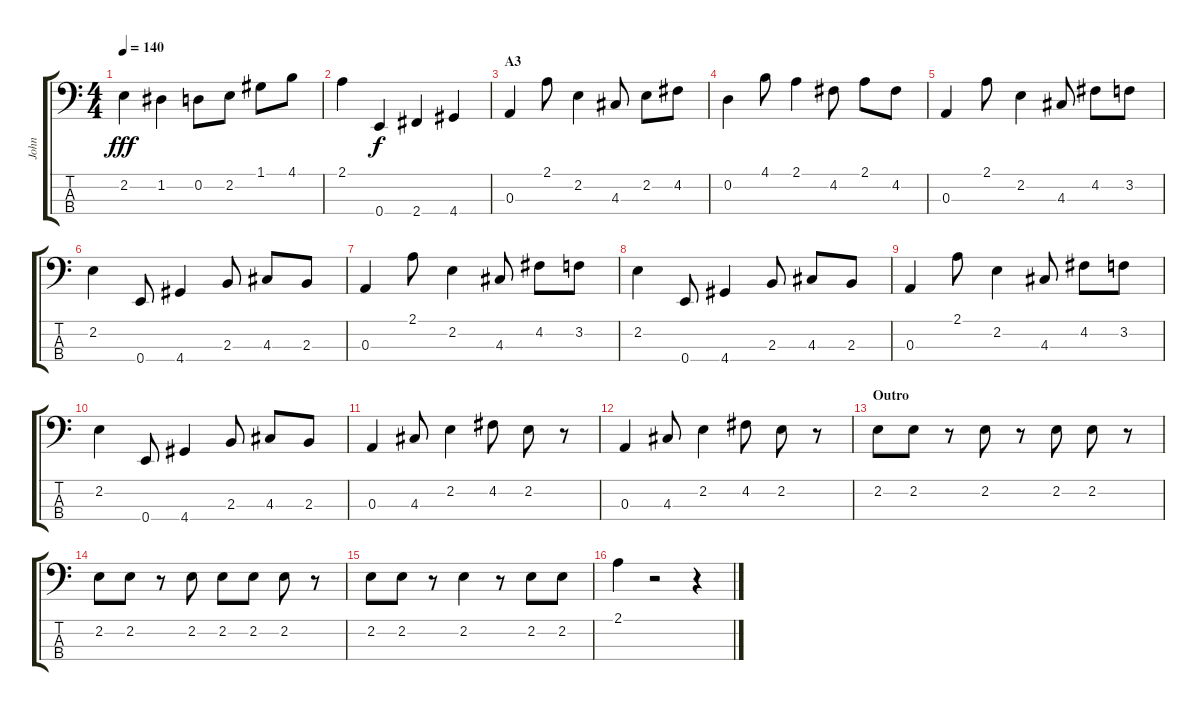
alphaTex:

\track ("John" "John") {instrument electricbasspick}
\staff {score tabs}
\tuning (G2 D2 A1 E1) {hide}
\ts (4 4)
\tempo 140
\clef f4
\ks c
2.2.4{dy fff volume 16 instrument electricbasspick} 1.2.4 0.2.8 2.2.8 1.1.8 4.1.8 |
2.1.4 0.4.4{dy f} 2.4.4 4.4.4 |
\section ("" "A3")
0.3.4 2.1.8 2.2.4 4.3.8 2.2.8 4.2.8 |
0.2.4 4.1.8 2.1.4 4.2.8 2.1.8 4.2.8 |
0.3.4 2.1.8 2.2.4 4.3.8 4.2.8 3.2.8 |
2.2.4 0.4.8 4.4.4 2.3.8 4.3.8 2.3.8 |
0.3.4 2.1.8 2.2.4 4.3.8 4.2.8 3.2.8 |
2.2.4 0.4.8 4.4.4 2.3.8 4.3.8 2.3.8 |
0.3.4 2.1.8 2.2.4 4.3.8 4.2.8 3.2.8 |
2.2.4 0.4.8 4.4.4 2.3.8 4.3.8 2.3.8 |
0.3.4 4.3.8 2.2.4 4.2.8 2.2.8 r.8 |
0.3.4 4.3.8 2.2.4 4.2.8 2.2.8 r.8 |
\section ("" "Outro")
2.2.8 2.2.8 r.8 2.2.8 r.8 2.2.8 2.2.8 r.8 |
2.2.8 2.2.8 r.8 2.2.8 2.2.8 2.2.8 2.2.8 r.8 |
2.2.8 2.2.8 r.8 2.2.4 r.8 2.2.8 2.2.8 |
2.1.4 r.2 r.4
